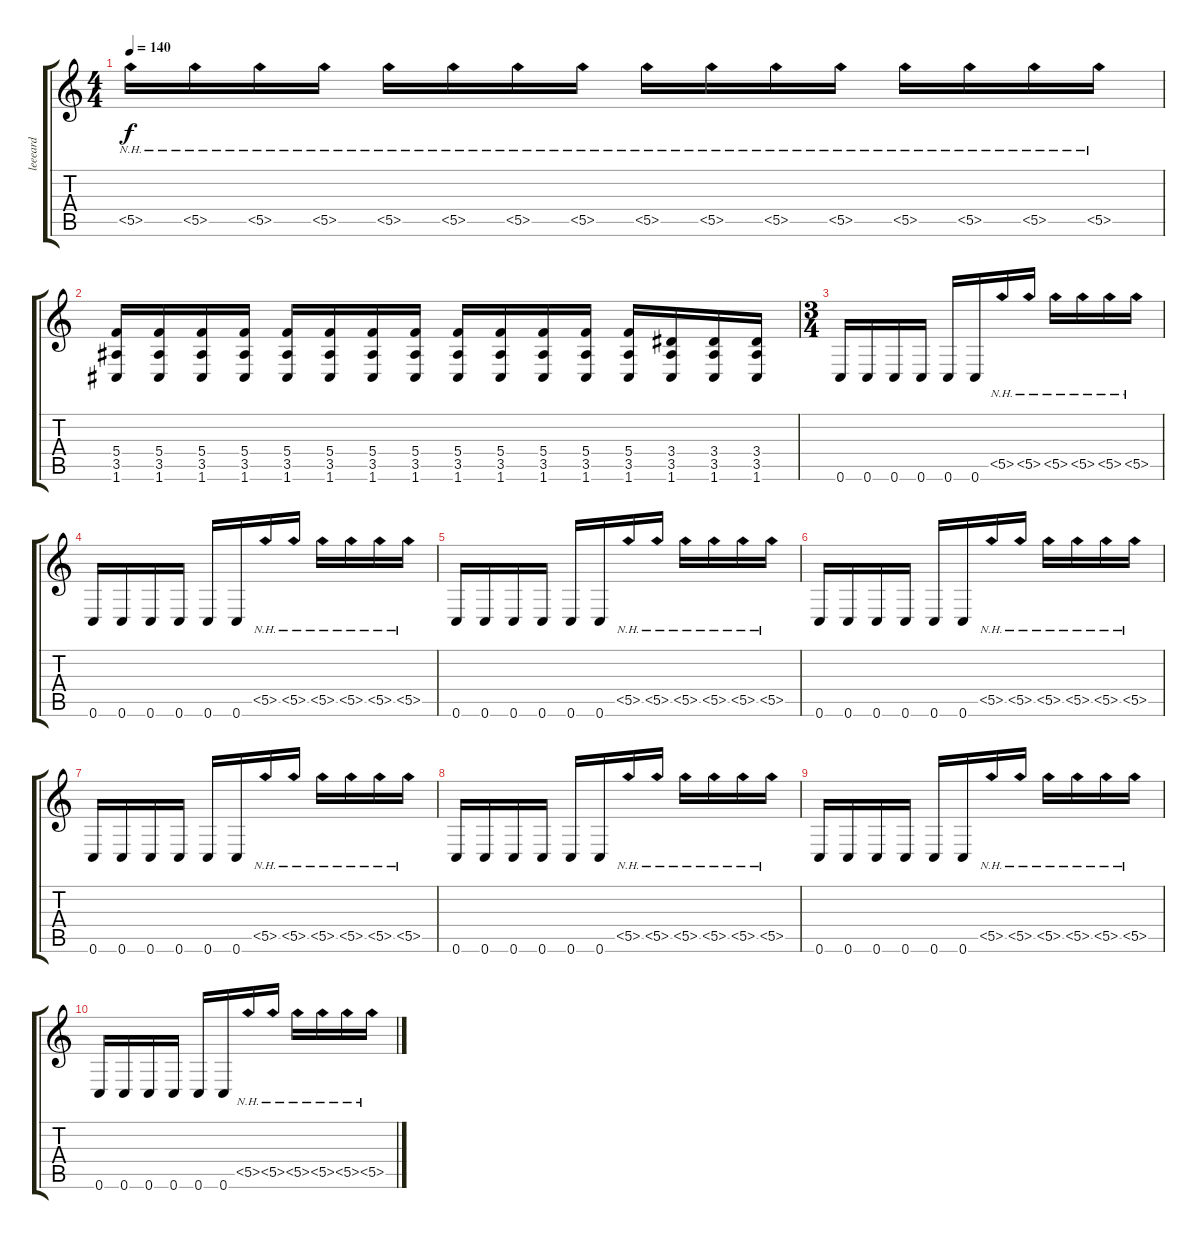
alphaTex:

\track ("leeeard" "leeeard") {instrument distortionguitar}
\staff {score tabs}
\tuning (D4 A3 F3 C3 G2 C2) {hide}
\ts (4 4)
\tempo 140
\clef g2
\ks c
5.5{nh}.16{dy f} 5.5{nh}.16 5.5{nh}.16 5.5{nh}.16 5.5{nh}.16 5.5{nh}.16 5.5{nh}.16 5.5{nh}.16 5.5{nh}.16 5.5{nh}.16 5.5{nh}.16 5.5{nh}.16 5.5{nh}.16 5.5{nh}.16 5.5{nh}.16 5.5{nh}.16 |
(5.4 3.5 1.6).16 (5.4 3.5 1.6).16 (5.4 3.5 1.6).16 (5.4 3.5 1.6).16 (5.4 3.5 1.6).16 (5.4 3.5 1.6).16 (5.4 3.5 1.6).16 (5.4 3.5 1.6).16 (5.4 3.5 1.6).16 (5.4 3.5 1.6).16 (5.4 3.5 1.6).16 (5.4 3.5 1.6).16 (5.4 3.5 1.6).16 (3.4 3.5 1.6).16 (3.4 3.5 1.6).16 (3.4 3.5 1.6).16 |
\ts (3 4)
0.6.16 0.6.16 0.6.16 0.6.16 0.6.16 0.6.16 5.5{nh}.16 5.5{nh}.16 5.5{nh}.16 5.5{nh}.16 5.5{nh}.16 5.5{nh}.16 |
0.6.16 0.6.16 0.6.16 0.6.16 0.6.16 0.6.16 5.5{nh}.16 5.5{nh}.16 5.5{nh}.16 5.5{nh}.16 5.5{nh}.16 5.5{nh}.16 |
0.6.16 0.6.16 0.6.16 0.6.16 0.6.16 0.6.16 5.5{nh}.16 5.5{nh}.16 5.5{nh}.16 5.5{nh}.16 5.5{nh}.16 5.5{nh}.16 |
0.6.16 0.6.16 0.6.16 0.6.16 0.6.16 0.6.16 5.5{nh}.16 5.5{nh}.16 5.5{nh}.16 5.5{nh}.16 5.5{nh}.16 5.5{nh}.16 |
0.6.16 0.6.16 0.6.16 0.6.16 0.6.16 0.6.16 5.5{nh}.16 5.5{nh}.16 5.5{nh}.16 5.5{nh}.16 5.5{nh}.16 5.5{nh}.16 |
0.6.16 0.6.16 0.6.16 0.6.16 0.6.16 0.6.16 5.5{nh}.16 5.5{nh}.16 5.5{nh}.16 5.5{nh}.16 5.5{nh}.16 5.5{nh}.16 |
0.6.16 0.6.16 0.6.16 0.6.16 0.6.16 0.6.16 5.5{nh}.16 5.5{nh}.16 5.5{nh}.16 5.5{nh}.16 5.5{nh}.16 5.5{nh}.16 |
0.6.16 0.6.16 0.6.16 0.6.16 0.6.16 0.6.16 5.5{nh}.16 5.5{nh}.16 5.5{nh}.16 5.5{nh}.16 5.5{nh}.16 5.5{nh}.16
